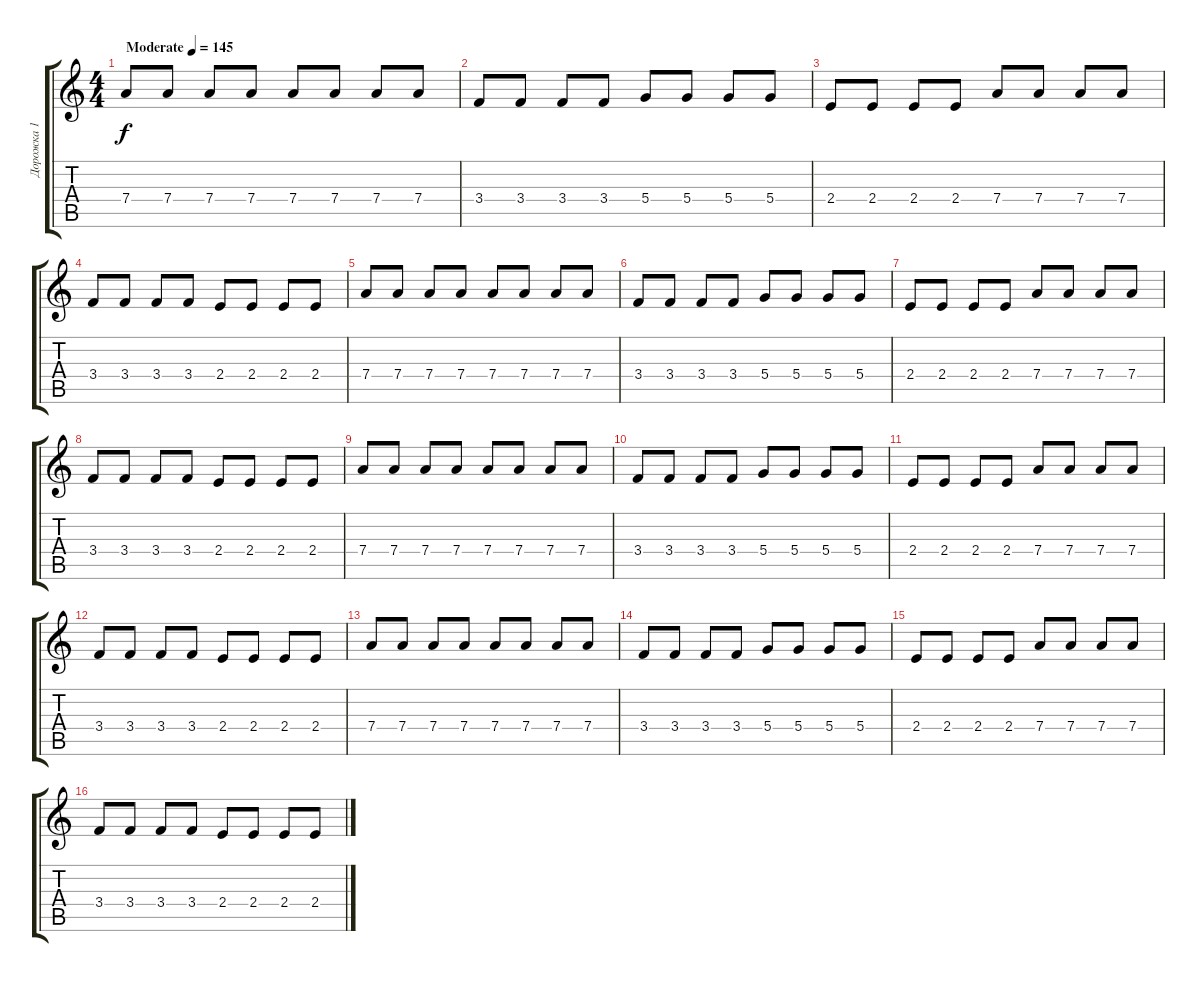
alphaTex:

\track ("Дорожка 1" "Дорожка 1") {instrument distortionguitar}
\staff {score tabs}
\tuning (E4 B3 G3 D3 A2 E2) {hide}
\ts (4 4)
\tempo (145 "Moderate")
\clef g2
\ks c
7.4.8{dy f instrument distortionguitar} 7.4.8 7.4.8 7.4.8 7.4.8 7.4.8 7.4.8 7.4.8 |
3.4.8 3.4.8 3.4.8 3.4.8 5.4.8 5.4.8 5.4.8 5.4.8 |
2.4.8 2.4.8 2.4.8 2.4.8 7.4.8 7.4.8 7.4.8 7.4.8 |
3.4.8 3.4.8 3.4.8 3.4.8 2.4.8 2.4.8 2.4.8 2.4.8 |
7.4.8 7.4.8 7.4.8 7.4.8 7.4.8 7.4.8 7.4.8 7.4.8 |
3.4.8 3.4.8 3.4.8 3.4.8 5.4.8 5.4.8 5.4.8 5.4.8 |
2.4.8 2.4.8 2.4.8 2.4.8 7.4.8 7.4.8 7.4.8 7.4.8 |
3.4.8 3.4.8 3.4.8 3.4.8 2.4.8 2.4.8 2.4.8 2.4.8 |
7.4.8 7.4.8 7.4.8 7.4.8 7.4.8 7.4.8 7.4.8 7.4.8 |
3.4.8 3.4.8 3.4.8 3.4.8 5.4.8 5.4.8 5.4.8 5.4.8 |
2.4.8 2.4.8 2.4.8 2.4.8 7.4.8 7.4.8 7.4.8 7.4.8 |
3.4.8 3.4.8 3.4.8 3.4.8 2.4.8 2.4.8 2.4.8 2.4.8 |
7.4.8 7.4.8 7.4.8 7.4.8 7.4.8 7.4.8 7.4.8 7.4.8 |
3.4.8 3.4.8 3.4.8 3.4.8 5.4.8 5.4.8 5.4.8 5.4.8 |
2.4.8 2.4.8 2.4.8 2.4.8 7.4.8 7.4.8 7.4.8 7.4.8 |
3.4.8 3.4.8 3.4.8 3.4.8 2.4.8 2.4.8 2.4.8 2.4.8
